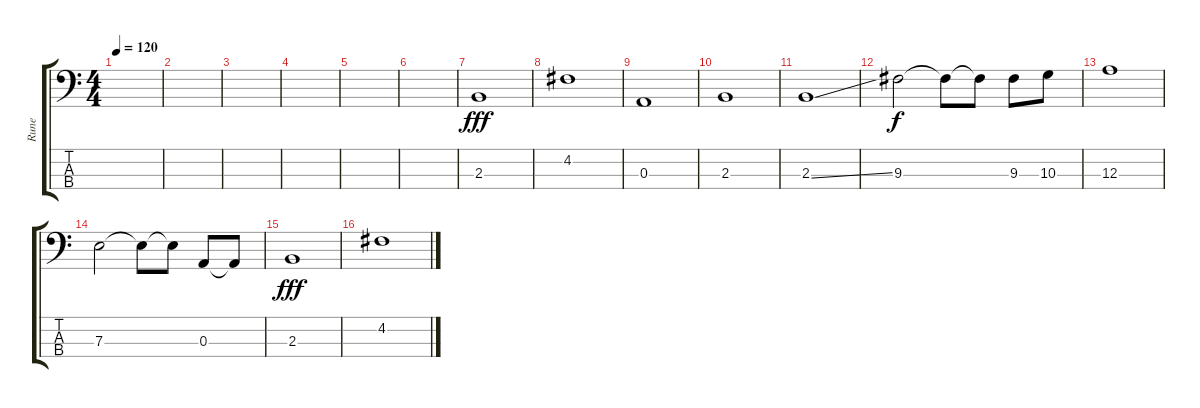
\track ("Rune" "Rune") {instrument electricbassfinger}
\staff {score tabs}
\tuning (G2 D2 A1 E1) {hide}
\ts (4 4)
\tempo 120
\clef f4
\ks c
|
|
|
|
|
|
2.3.1{dy fff} |
4.2.1 |
0.3.1 |
2.3.1 |
2.3{ss}.1 |
9.3.2{dy f} 9.3{t}.8 9.3{t}.8 9.3.8 10.3.8 |
12.3.1 |
7.3.2 7.3{t}.8 7.3{t}.8 0.3.8 0.3{t}.8 |
2.3.1{dy fff} |
4.2.1
